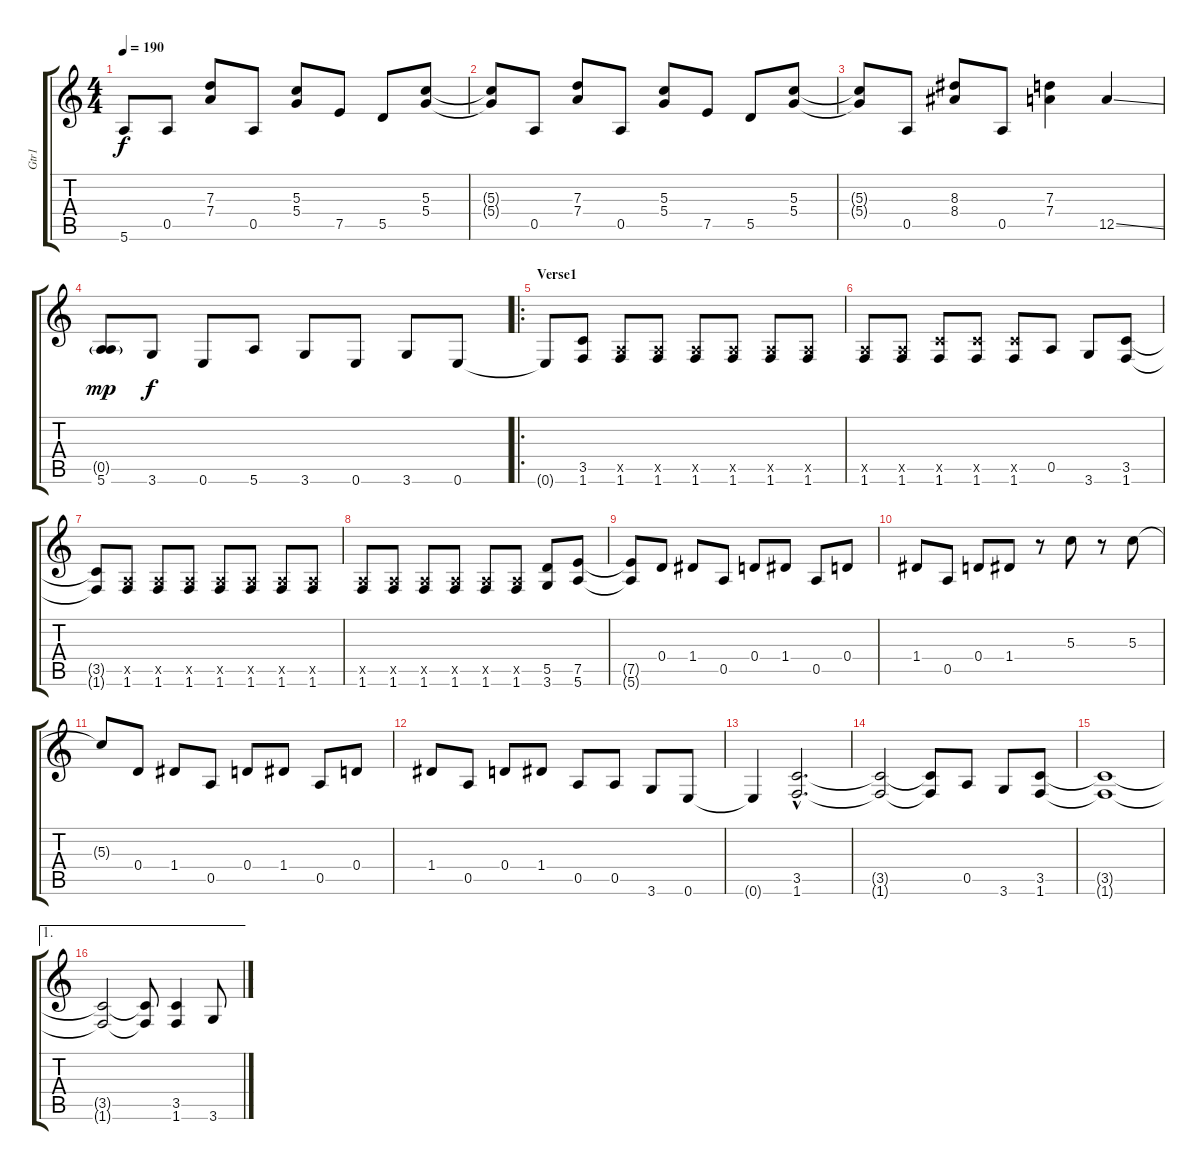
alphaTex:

\track ("Gtr1" "Gtr1") {instrument overdrivenguitar}
\staff {score tabs}
\tuning (E4 B3 G3 D3 A2 E2) {hide}
\ts (4 4)
\tempo 190
\clef g2
\ks c
5.6{t}.8{dy f} 0.5.8 (7.3 7.4).8 0.5.8 (5.3 5.4).8 7.5.8 5.5.8 (5.3 5.4).8 |
(5.3{t} 5.4{t}).8 0.5.8 (7.3 7.4).8 0.5.8 (5.3 5.4).8 7.5.8 5.5.8 (5.3 5.4).8 |
(5.3{t} 5.4{t}).8 0.5.8 (8.3 8.4).8 0.5.8 (7.3 7.4).4 12.5{ss}.4 |
(0.5{g} 5.6).8{dy mp} 3.6.8{dy f} 0.6.8 5.6.8 3.6.8 0.6.8 3.6.8 0.6.8 |
\ro
\section ("" "Verse1")
0.6{t}.8 (3.5 1.6).8 (0.5{x} 1.6).8 (0.5{x} 1.6).8 (0.5{x} 1.6).8 (0.5{x} 1.6).8 (0.5{x} 1.6).8 (0.5{x} 1.6).8 |
(0.5{x} 1.6).8 (0.5{x} 1.6).8 (3.5{x} 1.6).8 (3.5{x} 1.6).8 (3.5{x} 1.6).8 0.5.8 3.6.8 (3.5 1.6).8 |
(3.5{t} 1.6{t}).8 (0.5{x} 1.6).8 (0.5{x} 1.6).8 (0.5{x} 1.6).8 (0.5{x} 1.6).8 (0.5{x} 1.6).8 (0.5{x} 1.6).8 (0.5{x} 1.6).8 |
(0.5{x} 1.6).8 (0.5{x} 1.6).8 (0.5{x} 1.6).8 (0.5{x} 1.6).8 (0.5{x} 1.6).8 (0.5{x} 1.6).8 (5.5 3.6).8 (7.5 5.6).8 |
(7.5{t} 5.6{t}).8 0.4.8 1.4.8 0.5.8 0.4.8 1.4.8 0.5.8 0.4.8 |
1.4.8 0.5.8 0.4.8 1.4.8 r.8 5.3.8 r.8 5.3.8 |
5.3{t}.8 0.4.8 1.4.8 0.5.8 0.4.8 1.4.8 0.5.8 0.4.8 |
1.4.8 0.5.8 0.4.8 1.4.8 0.5.8 0.5.8 3.6.8 0.6.8 |
0.6{t}.4 (3.5{hac} 1.6{hac}).2{d} |
(3.5{t} 1.6{t}).2 (3.5{t} 1.6{t}).8 0.5.8 3.6.8 (3.5 1.6).8 |
(3.5{t} 1.6{t}).1 |
\ae 1
(3.5{t} 1.6{t}).2 (3.5{t} 1.6{t}).8 (3.5 1.6).4 3.6.8
